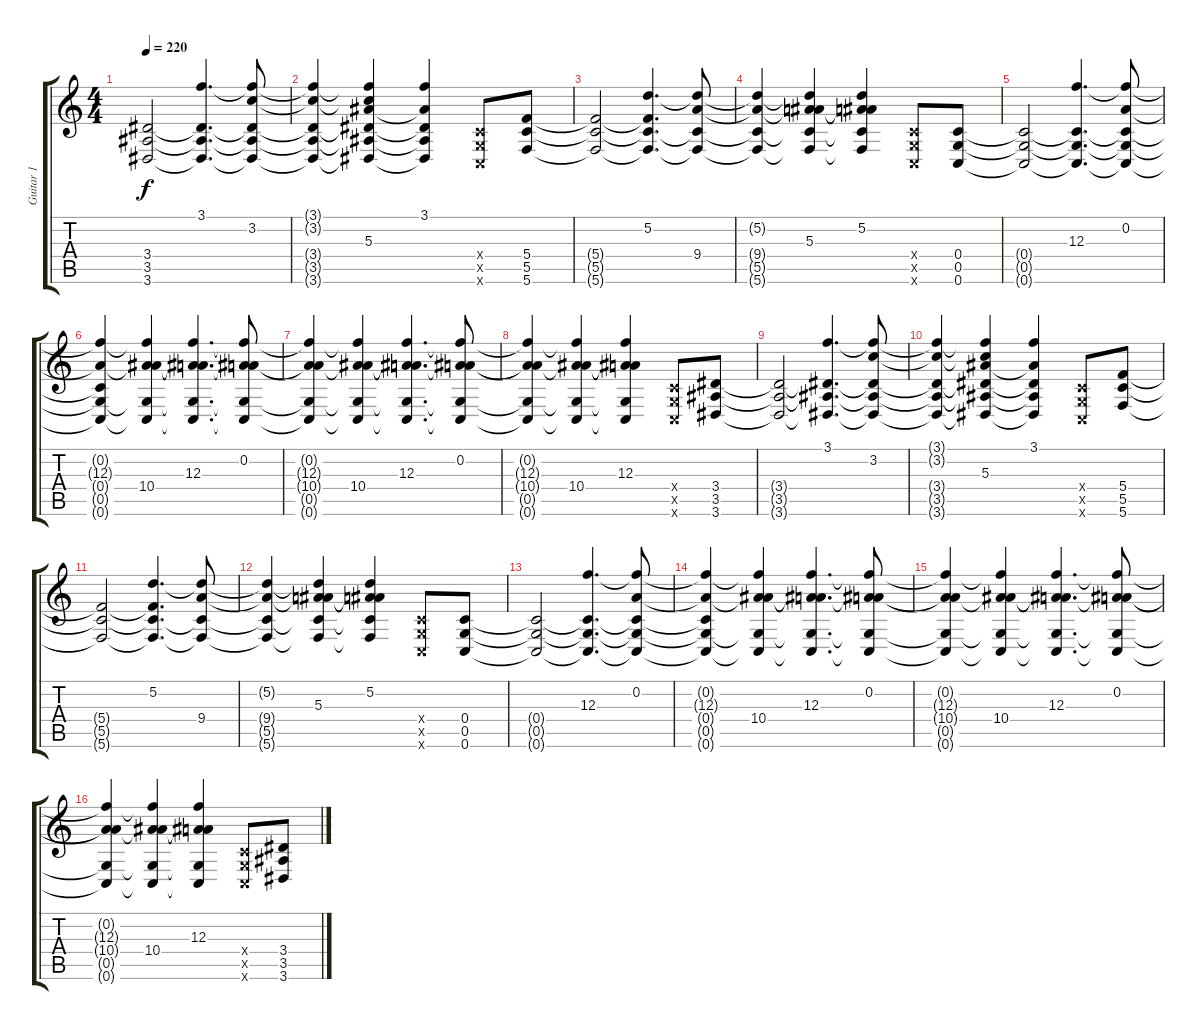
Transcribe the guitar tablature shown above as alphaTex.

\track ("Guitar 1" "Guitar 1") {instrument distortionguitar}
\staff {score tabs}
\tuning (D4 A3 F3 C3 G2 C2) {hide}
\ts (4 4)
\tempo 220
\clef g2
\ks c
(3.4{t} 3.5{t} 3.6{t}).2{dy f} (3.1 3.4{t} 3.5{t} 3.6{t}).4{d} (3.1{t} 3.2 3.4{t} 3.5{t} 3.6{t}).8 |
(3.1{t} 3.2{t} 3.4{t} 3.5{t} 3.6{t}).4 (3.1{t} 3.2{t} 5.3 3.4{t} 3.5{t} 3.6{t}).4 (3.1 5.3{t} 3.4{t} 3.5{t} 3.6{t}).4 (0.4{x} 0.5{x} 0.6{x}).8 (5.4 5.5 5.6).8 |
(5.4{t} 5.5{t} 5.6{t}).2 (5.2 5.4{t} 5.5{t} 5.6{t}).4{d} (5.2{t} 9.4 5.5{t} 5.6{t}).8 |
(5.2{t} 9.4{t} 5.5{t} 5.6{t}).4 (5.2{t} 5.3 9.4{t} 5.5{t} 5.6{t}).4 (5.2 5.3{t} 9.4{t} 5.5{t} 5.6{t}).4 (0.4{x} 0.5{x} 0.6{x}).8 (0.4 0.5 0.6).8 |
(0.4{t} 0.5{t} 0.6{t}).2 (12.3 0.4{t} 0.5{t} 0.6{t}).4{d} (0.2 12.3{t} 0.4{t} 0.5{t} 0.6{t}).8 |
(0.2{t} 12.3{t} 0.4{t} 0.5{t} 0.6{t}).4 (0.2{t} 12.3{t} 10.4 0.5{t} 0.6{t}).4 (0.2{t} 12.3 10.4{t} 0.5{t} 0.6{t}).4{d} (0.2 12.3{t} 10.4{t} 0.5{t} 0.6{t}).8 |
(0.2{t} 12.3{t} 10.4{t} 0.5{t} 0.6{t}).4 (0.2{t} 12.3{t} 10.4 0.5{t} 0.6{t}).4 (0.2{t} 12.3 10.4{t} 0.5{t} 0.6{t}).4{d} (0.2 12.3{t} 10.4{t} 0.5{t} 0.6{t}).8 |
(0.2{t} 12.3{t} 10.4{t} 0.5{t} 0.6{t}).4 (0.2{t} 12.3{t} 10.4 0.5{t} 0.6{t}).4 (0.2{t} 12.3 10.4{t} 0.5{t} 0.6{t}).4 (0.4{x} 0.5{x} 0.6{x}).8 (3.4 3.5 3.6).8 |
(3.4{t} 3.5{t} 3.6{t}).2 (3.1 3.4{t} 3.5{t} 3.6{t}).4{d} (3.1{t} 3.2 3.4{t} 3.5{t} 3.6{t}).8 |
(3.1{t} 3.2{t} 3.4{t} 3.5{t} 3.6{t}).4 (3.1{t} 3.2{t} 5.3 3.4{t} 3.5{t} 3.6{t}).4 (3.1 5.3{t} 3.4{t} 3.5{t} 3.6{t}).4 (0.4{x} 0.5{x} 0.6{x}).8 (5.4 5.5 5.6).8 |
(5.4{t} 5.5{t} 5.6{t}).2 (5.2 5.4{t} 5.5{t} 5.6{t}).4{d} (5.2{t} 9.4 5.5{t} 5.6{t}).8 |
(5.2{t} 9.4{t} 5.5{t} 5.6{t}).4 (5.2{t} 5.3 9.4{t} 5.5{t} 5.6{t}).4 (5.2 5.3{t} 9.4{t} 5.5{t} 5.6{t}).4 (0.4{x} 0.5{x} 0.6{x}).8 (0.4 0.5 0.6).8 |
(0.4{t} 0.5{t} 0.6{t}).2 (12.3 0.4{t} 0.5{t} 0.6{t}).4{d} (0.2 12.3{t} 0.4{t} 0.5{t} 0.6{t}).8 |
(0.2{t} 12.3{t} 0.4{t} 0.5{t} 0.6{t}).4 (0.2{t} 12.3{t} 10.4 0.5{t} 0.6{t}).4 (0.2{t} 12.3 10.4{t} 0.5{t} 0.6{t}).4{d} (0.2 12.3{t} 10.4{t} 0.5{t} 0.6{t}).8 |
(0.2{t} 12.3{t} 10.4{t} 0.5{t} 0.6{t}).4 (0.2{t} 12.3{t} 10.4 0.5{t} 0.6{t}).4 (0.2{t} 12.3 10.4{t} 0.5{t} 0.6{t}).4{d} (0.2 12.3{t} 10.4{t} 0.5{t} 0.6{t}).8 |
(0.2{t} 12.3{t} 10.4{t} 0.5{t} 0.6{t}).4 (0.2{t} 12.3{t} 10.4 0.5{t} 0.6{t}).4 (0.2{t} 12.3 10.4{t} 0.5{t} 0.6{t}).4 (0.4{x} 0.5{x} 0.6{x}).8 (3.4 3.5 3.6).8
